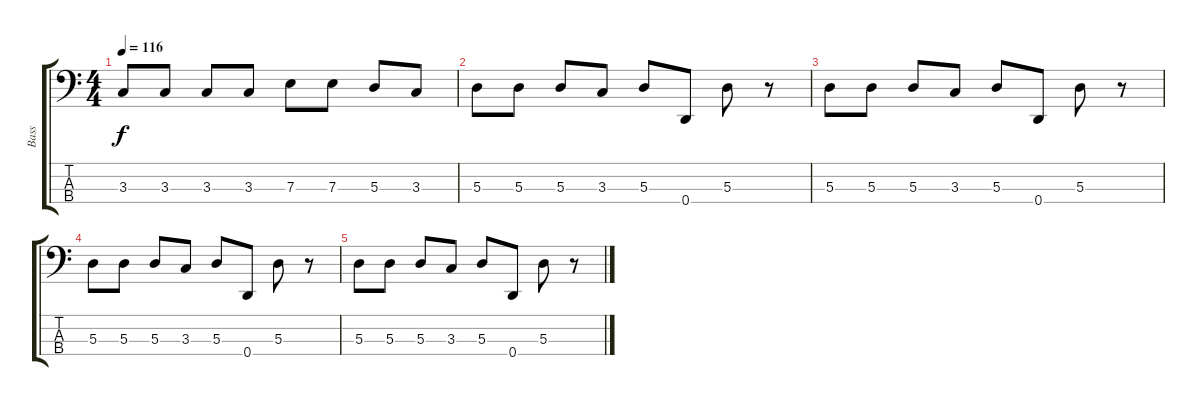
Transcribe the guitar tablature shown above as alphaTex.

\track ("Bass" "Bass") {instrument electricbassfinger}
\staff {score tabs}
\tuning (G2 D2 A1 D1) {hide}
\ts (4 4)
\tempo 116
\clef f4
\ks c
3.3.8{dy f} 3.3.8 3.3.8 3.3.8 7.3.8 7.3.8 5.3.8 3.3.8 |
5.3.8 5.3.8 5.3.8 3.3.8 5.3.8 0.4.8 5.3.8 r.8 |
5.3.8 5.3.8 5.3.8 3.3.8 5.3.8 0.4.8 5.3.8 r.8 |
5.3.8 5.3.8 5.3.8 3.3.8 5.3.8 0.4.8 5.3.8 r.8 |
5.3.8 5.3.8 5.3.8 3.3.8 5.3.8 0.4.8 5.3.8 r.8
